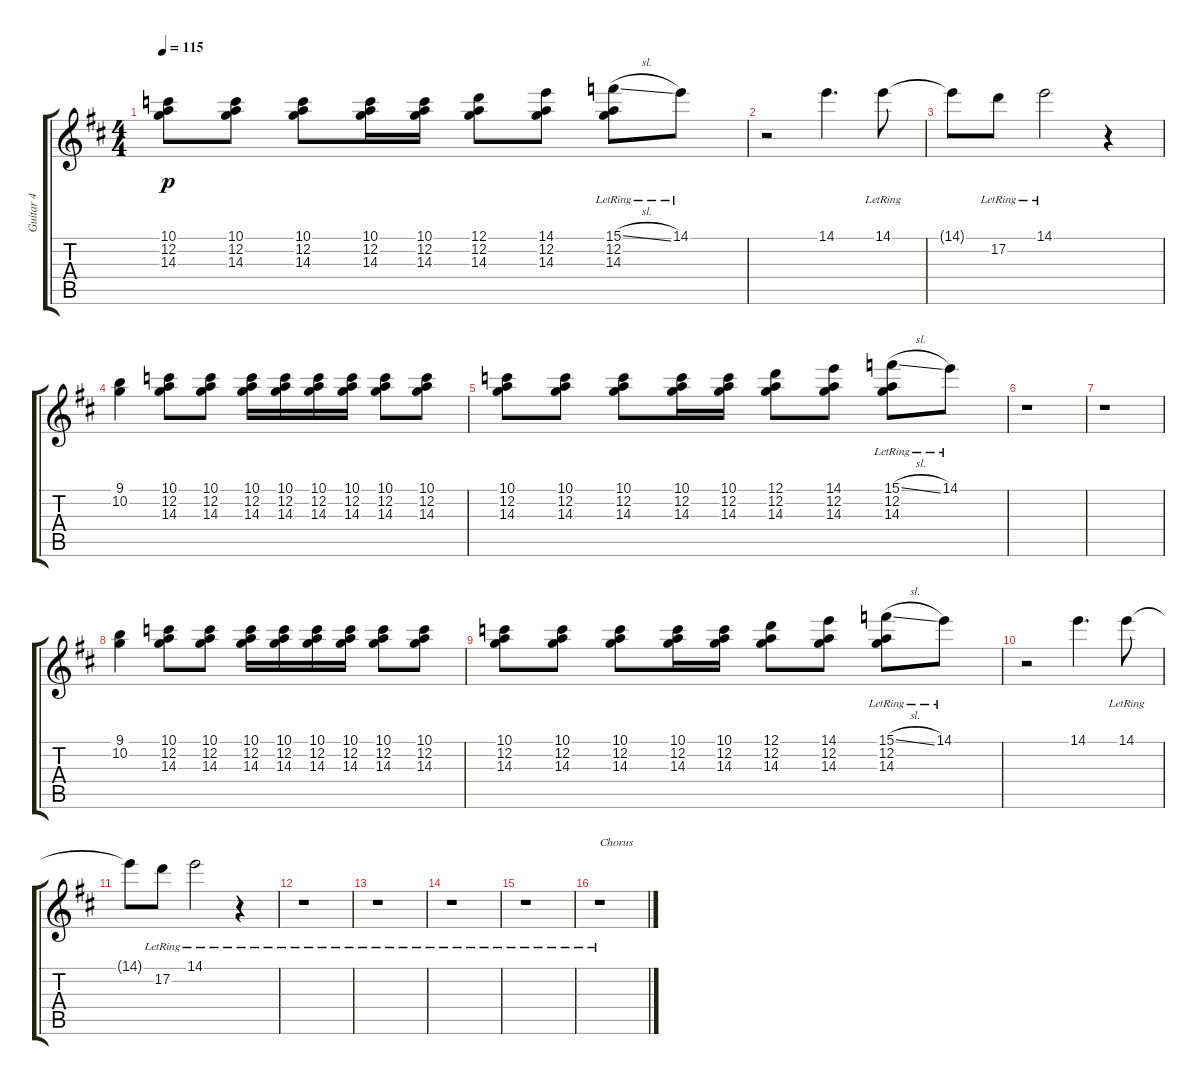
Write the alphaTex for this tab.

\track ("Guitar 4" "Guitar 4") {instrument distortionguitar}
\staff {score tabs}
\tuning (D4 A3 F3 C3 G2 D2) {hide}
\ts (4 4)
\tempo 115
\clef g2
\ks d
(10.1 12.2 14.3).8{dy p} (10.1 12.2 14.3).8 (10.1 12.2 14.3).8 (10.1 12.2 14.3).16 (10.1 12.2 14.3).16 (12.1 12.2 14.3).8 (14.1 12.2 14.3).8 (15.1{sl lr} 12.2{lr} 14.3{lr}).8 14.1{lr}.8 |
r.2 14.1.4{d} 14.1{lr}.8 |
14.1{t}.8 17.2{lr}.8 14.1{lr}.2 r.4 |
(9.1 10.2).4 (10.1 12.2 14.3).8 (10.1 12.2 14.3).8 (10.1 12.2 14.3).16 (10.1 12.2 14.3).16 (10.1 12.2 14.3).16 (10.1 12.2 14.3).16 (10.1 12.2 14.3).8 (10.1 12.2 14.3).8 |
(10.1 12.2 14.3).8 (10.1 12.2 14.3).8 (10.1 12.2 14.3).8 (10.1 12.2 14.3).16 (10.1 12.2 14.3).16 (12.1 12.2 14.3).8 (14.1 12.2 14.3).8 (15.1{sl lr} 12.2{lr} 14.3{lr}).8 14.1{lr}.8 |
r.1 |
r.1 |
(9.1 10.2).4 (10.1 12.2 14.3).8 (10.1 12.2 14.3).8 (10.1 12.2 14.3).16 (10.1 12.2 14.3).16 (10.1 12.2 14.3).16 (10.1 12.2 14.3).16 (10.1 12.2 14.3).8 (10.1 12.2 14.3).8 |
(10.1 12.2 14.3).8 (10.1 12.2 14.3).8 (10.1 12.2 14.3).8 (10.1 12.2 14.3).16 (10.1 12.2 14.3).16 (12.1 12.2 14.3).8 (14.1 12.2 14.3).8 (15.1{sl lr} 12.2{lr} 14.3{lr}).8 14.1{lr}.8 |
r.2 14.1.4{d} 14.1{lr}.8 |
14.1{t}.8 17.2{lr}.8 14.1{lr}.2 r.4 |
r.1 |
r.1 |
r.1 |
r.1 |
r.1{txt "Chorus"}
